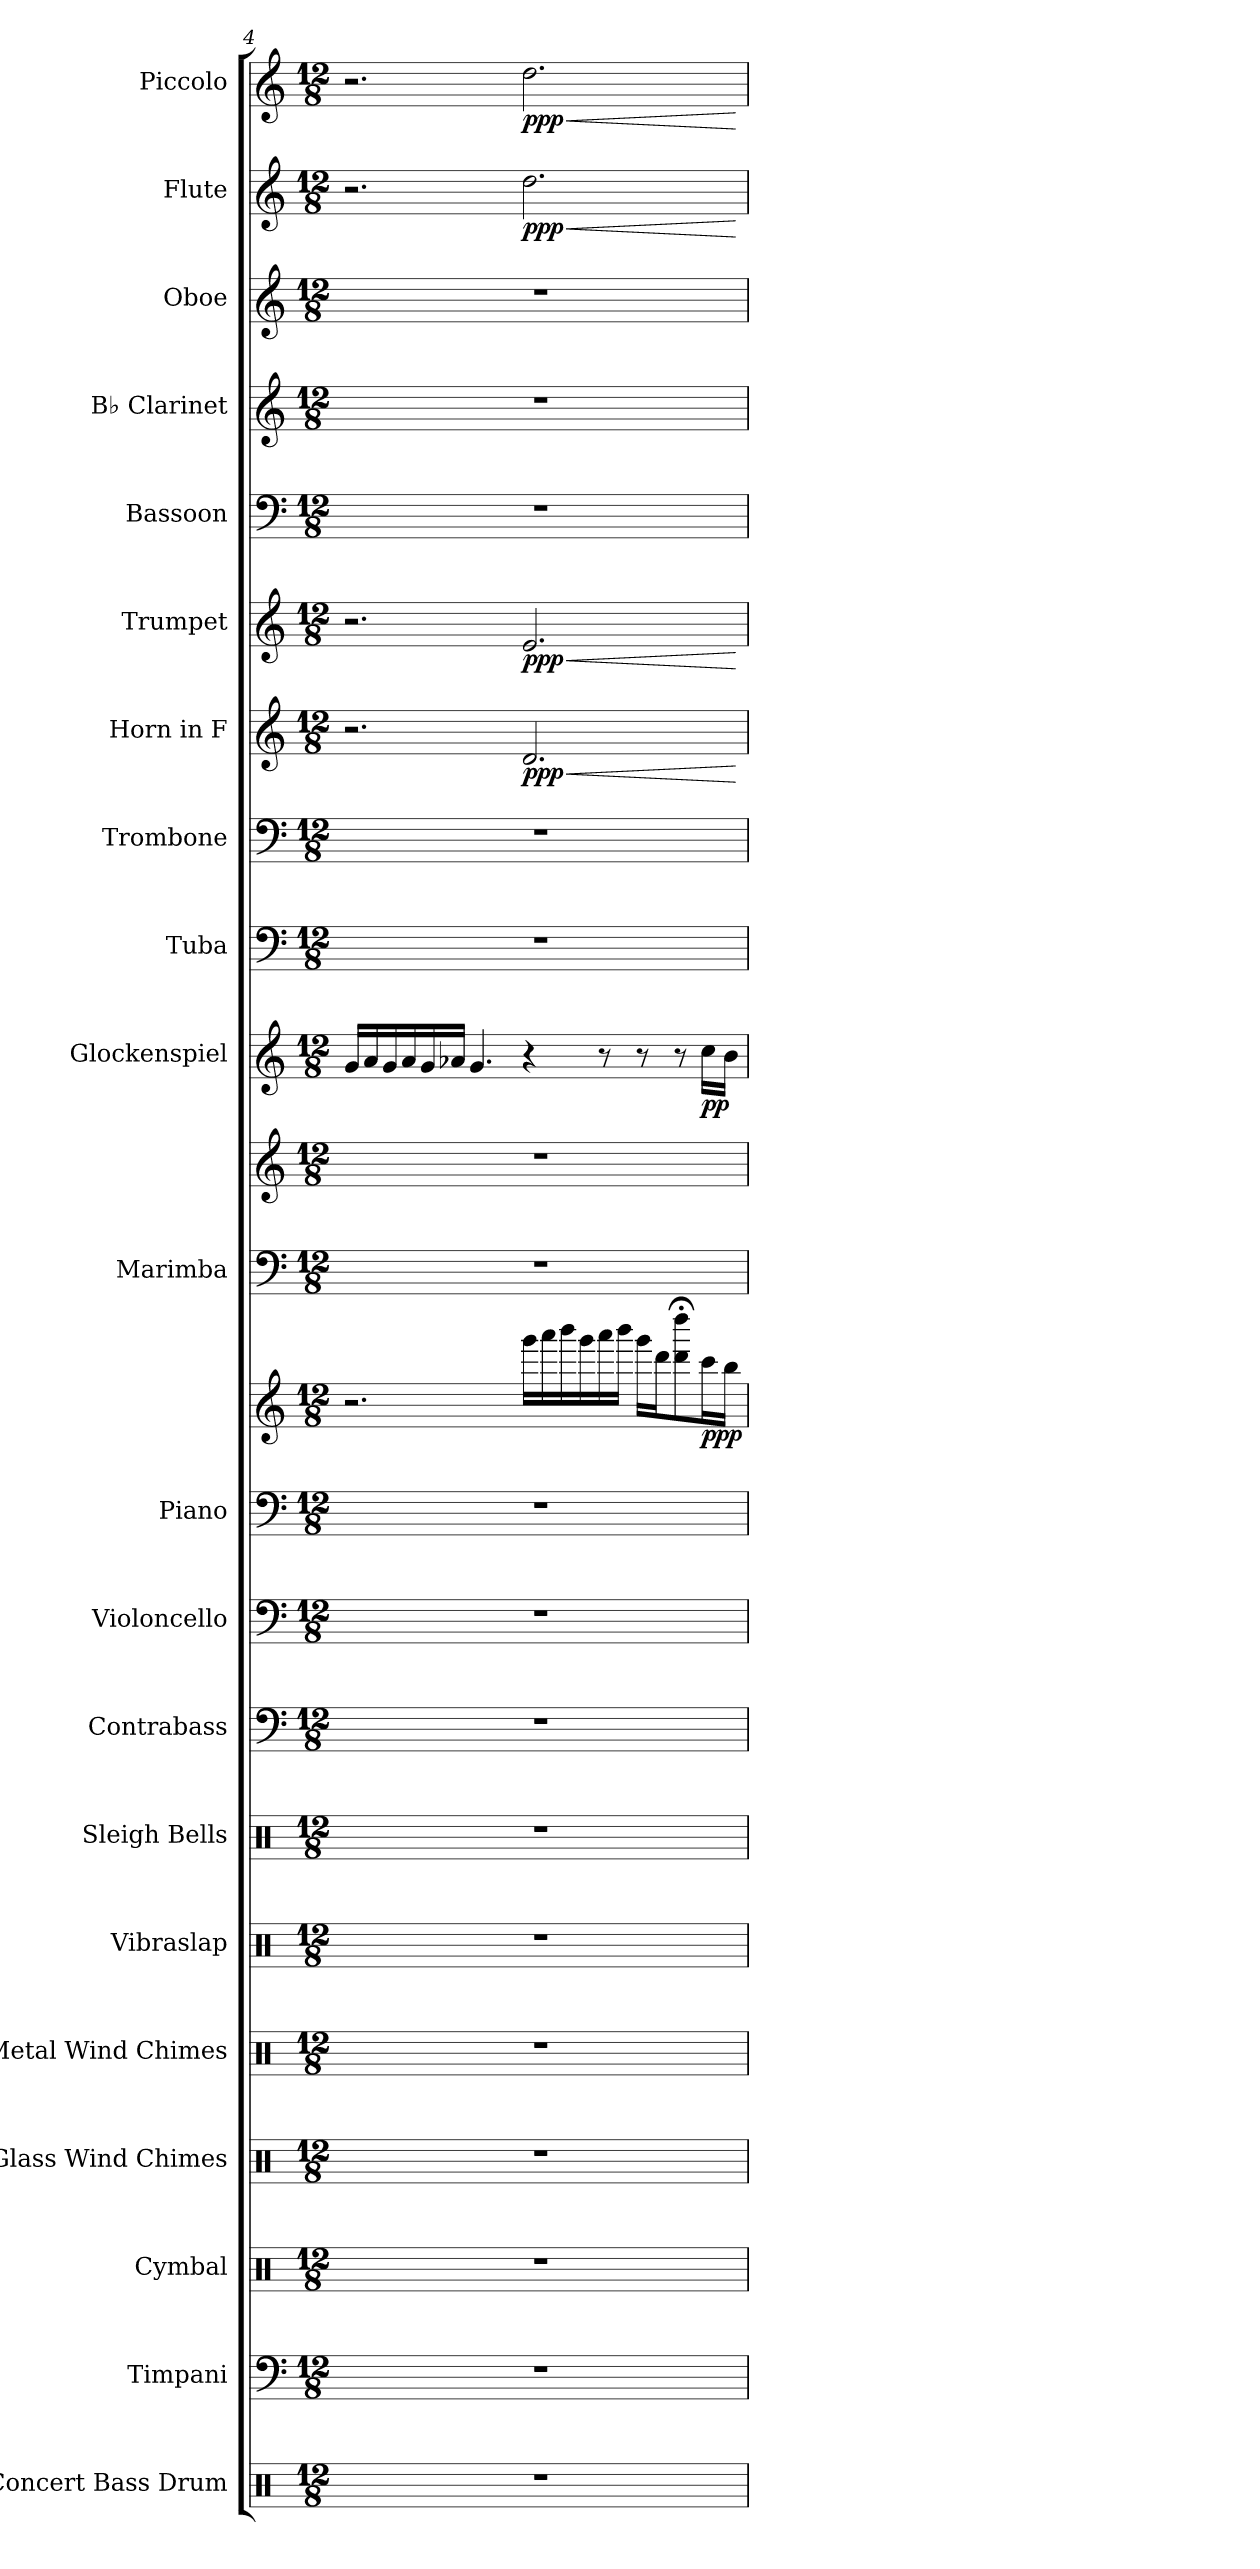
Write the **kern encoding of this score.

**kern	**kern	**kern	**kern	**kern	**kern	**kern	**kern	**kern	**kern	**kern	**dynam	**kern	**kern	**kern	**dynam	**kern	**kern	**kern	**dynam	**kern	**dynam	**kern	**kern	**kern	**kern	**dynam	**kern	**dynam
*part21	*part20	*part19	*part18	*part17	*part16	*part15	*part14	*part13	*part12	*part12	*part12	*part11	*part11	*part10	*part10	*part9	*part8	*part7	*part7	*part6	*part6	*part5	*part4	*part3	*part2	*part2	*part1	*part1
*staff23	*staff22	*staff21	*staff20	*staff19	*staff18	*staff17	*staff16	*staff15	*staff14	*staff13	*staff13/14	*staff12	*staff11	*staff10	*staff10	*staff9	*staff8	*staff7	*staff7	*staff6	*staff6	*staff5	*staff4	*staff3	*staff2	*staff2	*staff1	*staff1
*I"Concert Bass Drum	*I"Timpani	*I"Cymbal	*I"Glass Wind Chimes	*I"Metal Wind Chimes	*I"Vibraslap	*I"Sleigh Bells	*I"Contrabass	*I"Violoncello	*I"Piano	*	*	*I"Marimba	*	*I"Glockenspiel	*	*I"Tuba	*I"Trombone	*I"Horn in F	*	*I"Trumpet	*	*I"Bassoon	*I"B♭ Clarinet	*I"Oboe	*I"Flute	*	*I"Piccolo	*
*I'Con. BD	*I'Timp.	*I'Cym.	*I'Gl. Wn Ch.	*I'Met. Wn Ch.	*I'Vibslp.	*I'Sle. Be.	*I'Cb.	*I'Vc.	*I'Pno.	*	*	*I'Mrm.	*	*I'Glock.	*	*I'Tba.	*I'Tbn.	*	*	*I'Tpt.	*	*I'Bsn.	*I'B♭ Cl.	*I'Ob.	*I'Fl.	*	*I'Picc.	*
!!LO:PB:g=z
*clefX	*clefF4	*clefX	*clefX	*clefX	*clefX	*clefX	*clefF4	*clefF4	*clefF4	*clefG2	*	*clefF4	*clefG2	*clefG2	*	*clefF4	*clefF4	*clefG2	*	*clefG2	*	*clefF4	*clefG2	*clefG2	*clefG2	*	*clefG2	*
*	*	*	*	*	*	*	*ITrd7c12	*	*	*	*	*	*	*ITrd-14c-24	*	*	*	*ITrd4c7	*	*ITrd1c2	*	*	*ITrd1c2	*	*	*	*ITrd-7c-12	*
*k[]	*k[]	*k[]	*k[]	*k[]	*k[]	*k[]	*k[]	*k[]	*k[]	*k[]	*	*k[]	*k[]	*k[]	*	*k[]	*k[]	*k[b-]	*	*k[b-e-]	*	*k[]	*k[b-e-]	*k[]	*k[]	*	*k[]	*
*M12/8	*M12/8	*M12/8	*M12/8	*M12/8	*M12/8	*M12/8	*M12/8	*M12/8	*M12/8	*M12/8	*	*M12/8	*M12/8	*M12/8	*	*M12/8	*M12/8	*M12/8	*	*M12/8	*	*M12/8	*M12/8	*M12/8	*M12/8	*	*M12/8	*
=4	=4	=4	=4	=4	=4	=4	=4	=4	=4	=4	=4	=4	=4	=4	=4	=4	=4	=4	=4	=4	=4	=4	=4	=4	=4	=4	=4	=4
1.r	1.r	1.r	1.r	1.r	1.r	1.r	1.r	1.r	1.r	2.r	.	1.r	1.r	16ggg/LL	.	1.r	1.r	2.r	.	2.r	.	1.r	1.r	1.r	2.r	.	2.r	.
.	.	.	.	.	.	.	.	.	.	.	.	.	.	16aaa/	.	.	.	.	.	.	.	.	.	.	.	.	.	.
.	.	.	.	.	.	.	.	.	.	.	.	.	.	16ggg/	.	.	.	.	.	.	.	.	.	.	.	.	.	.
.	.	.	.	.	.	.	.	.	.	.	.	.	.	16aaa/	.	.	.	.	.	.	.	.	.	.	.	.	.	.
.	.	.	.	.	.	.	.	.	.	.	.	.	.	16ggg/	.	.	.	.	.	.	.	.	.	.	.	.	.	.
.	.	.	.	.	.	.	.	.	.	.	.	.	.	16aaa-X/JJ	.	.	.	.	.	.	.	.	.	.	.	.	.	.
.	.	.	.	.	.	.	.	.	.	.	.	.	.	4.ggg/	.	.	.	.	.	.	.	.	.	.	.	.	.	.
!	!	!	!	!	!	!	!	!	!	!	!	!	!	!	!	!	!	!	!LO:HP:b	!	!LO:HP:b	!	!	!	!	!LO:HP:b	!	!LO:HP:b
!	!	!	!	!	!	!	!	!	!	!	!	!	!	!	!	!	!	!	!LO:DY:n=1:b	!	!LO:DY:n=1:b	!	!	!	!	!LO:DY:n=1:b	!	!LO:DY:n=1:b
.	.	.	.	.	.	.	.	.	.	16ggg\LL	.	.	.	4r	.	.	.	2.G/	< ppp	2.d/	< ppp	.	.	.	2.dd\	< ppp	2.ddd\	< ppp
.	.	.	.	.	.	.	.	.	.	16aaa\	.	.	.	.	.	.	.	.	.	.	.	.	.	.	.	.	.	.
.	.	.	.	.	.	.	.	.	.	16bbb\	.	.	.	.	.	.	.	.	.	.	.	.	.	.	.	.	.	.
.	.	.	.	.	.	.	.	.	.	16ggg\	.	.	.	.	.	.	.	.	.	.	.	.	.	.	.	.	.	.
.	.	.	.	.	.	.	.	.	.	16aaa\	.	.	.	8r	.	.	.	.	.	.	.	.	.	.	.	.	.	.
.	.	.	.	.	.	.	.	.	.	16bbb\JJ	.	.	.	.	.	.	.	.	.	.	.	.	.	.	.	.	.	.
.	.	.	.	.	.	.	.	.	.	16ggg\LL	.	.	.	8r	.	.	.	.	.	.	.	.	.	.	.	.	.	.
.	.	.	.	.	.	.	.	.	.	16ddd\J	.	.	.	.	.	.	.	.	.	.	.	.	.	.	.	.	.	.
.	.	.	.	.	.	.	.	.	.	8ddd\;< 8dddd\;<	.	.	.	8r	.	.	.	.	.	.	.	.	.	.	.	.	.	.
!	!	!	!	!	!	!	!	!	!	!	!LO:DY:b	!	!	!	!LO:DY:b	!	!	!	!	!	!	!	!	!	!	!	!	!
.	.	.	.	.	.	.	.	.	.	16ccc\L	ppp	.	.	16cccc\LL	pp	.	.	.	.	.	.	.	.	.	.	.	.	.
.	.	.	.	.	.	.	.	.	.	16bb\JJ	.	.	.	16bbb\JJ	.	.	.	.	.	.	.	.	.	.	.	.	.	.
.	.	.	.	.	.	.	.	.	.	.	.	.	.	.	.	.	.	.	[	.	[	.	.	.	.	[	.	[
=	=	=	=	=	=	=	=	=	=	=	=	=	=	=	=	=	=	=	=	=	=	=	=	=	=	=	=	=
*-	*-	*-	*-	*-	*-	*-	*-	*-	*-	*-	*-	*-	*-	*-	*-	*-	*-	*-	*-	*-	*-	*-	*-	*-	*-	*-	*-	*-
